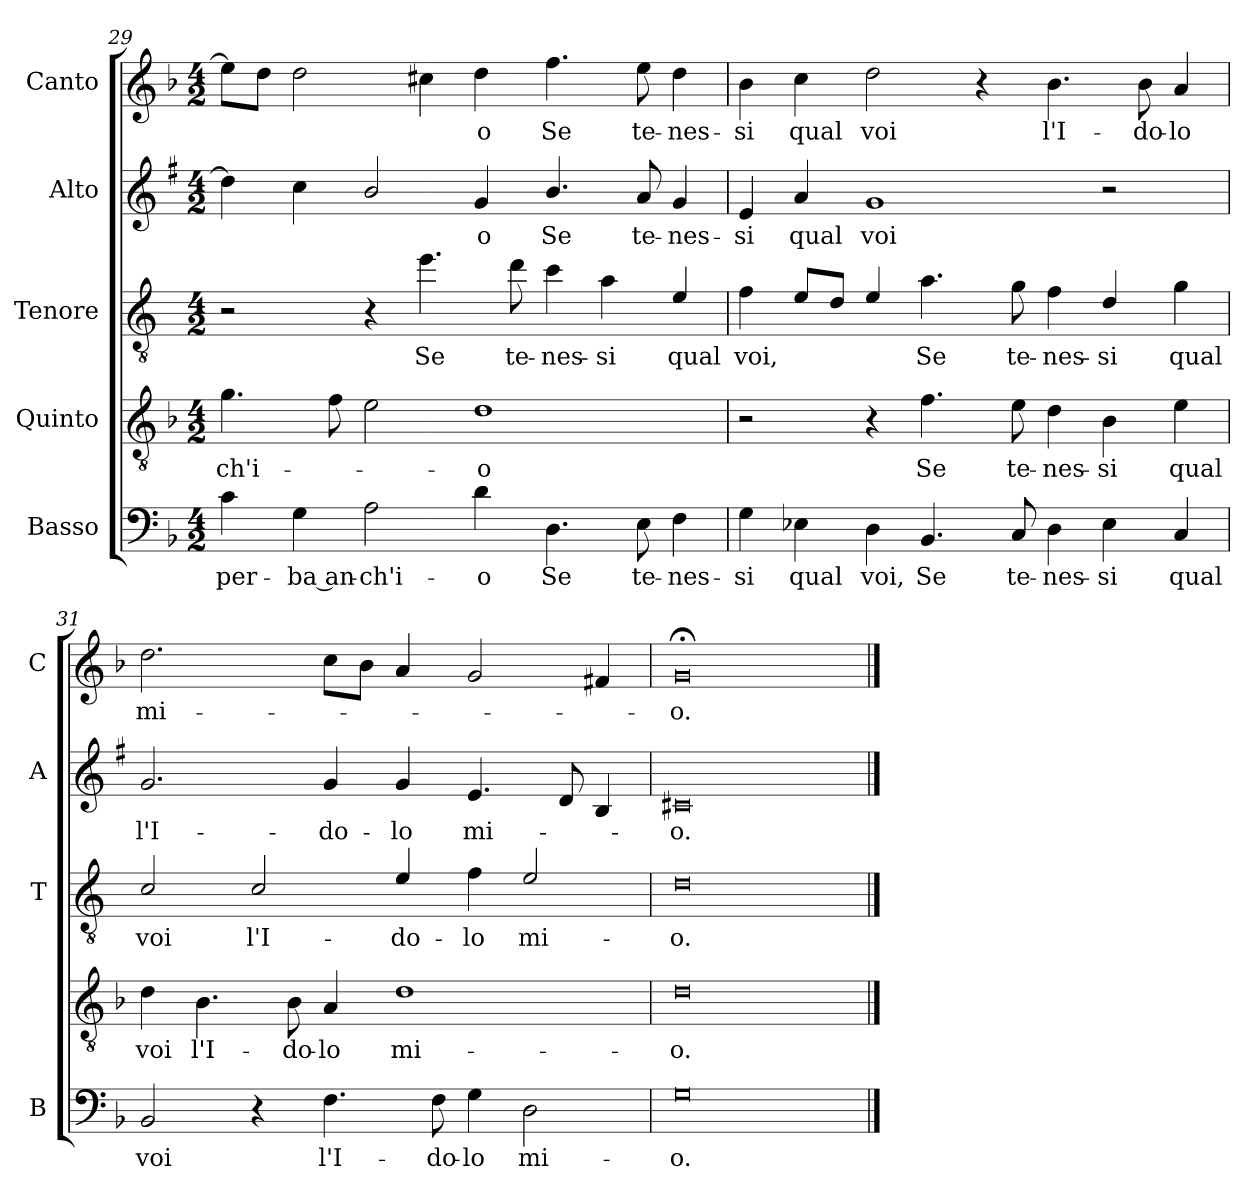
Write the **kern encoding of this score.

**kern	**text	**kern	**text	**kern	**text	**kern	**text	**kern	**text
*part5	*part5	*part4	*part4	*part3	*part3	*part2	*part2	*part1	*part1
*staff5	*staff5	*staff4	*staff4	*staff3	*staff3	*staff2	*staff2	*staff1	*staff1
*I"Basso	*	*I"Quinto	*	*I"Tenore	*	*I"Alto	*	*I"Canto	*
*I'B	*	*	*	*I'T	*	*I'A	*	*I'C	*
!!LO:LB:g=z
*clefF4	*	*clefGv2	*	*clefGv2	*	*clefG2	*	*clefG2	*
*	*	*	*	*ITrd4c7	*	*ITrd1c2	*	*	*
*k[b-]	*	*k[b-]	*	*k[b-]	*	*k[b-]	*	*k[b-]	*
*F:	*	*F:	*	*F:	*	*F:	*	*F:	*
*M4/2	*	*M4/2	*	*M4/2	*	*M4/2	*	*M4/2	*
=29	=29	=29	=29	=29	=29	=29	=29	=29	=29
!	!LO:LY:b	!	!LO:LY:b	!	!	!	!	!	!
4c\	-per-	4.g\	-ch'i-	2r	.	4cc\]	.	8ee\L]	.
.	.	.	.	.	.	.	.	8dd\J	.
!	!LO:LY:b	!	!	!	!	!	!	!	!
4G\	-ba an-	.	.	.	.	4b-\	.	2dd\	.
.	.	8f\	.	.	.	.	.	.	.
!	!LO:LY:b	!	!	!	!	!	!	!	!
2A\	-ch'i-	2e\	.	4r	.	2a/	.	.	.
!	!	!	!	!	!LO:LY:b	!	!	!	!
.	.	.	.	4.a\	Se	.	.	4cc#X\	.
!	!LO:LY:b	!	!LO:LY:b	!	!	!	!LO:LY:b	!	!LO:LY:b
4d\	-o	1d	-o	.	.	4f/	-o	4dd\	-o
!	!	!	!	!	!LO:LY:b	!	!	!	!
.	.	.	.	8g\	te-	.	.	.	.
!	!LO:LY:b	!	!	!	!LO:LY:b	!	!LO:LY:b	!	!LO:LY:b
4.D\	Se	.	.	4f\	-nes-	4.a/	Se	4.ff\	Se
!	!	!	!	!	!LO:LY:b	!	!	!	!
.	.	.	.	4d\	-si	.	.	.	.
!	!LO:LY:b	!	!	!	!	!	!LO:LY:b	!	!LO:LY:b
8E\	te-	.	.	.	.	8g/	te-	8ee\	te-
!	!LO:LY:b	!	!	!	!LO:LY:b	!	!LO:LY:b	!	!LO:LY:b
4F\	-nes-	.	.	4A/	qual	4f/	-nes-	4dd\	-nes-
=30	=30	=30	=30	=30	=30	=30	=30	=30	=30
!	!LO:LY:b	!	!	!	!LO:LY:b	!	!LO:LY:b	!	!LO:LY:b
4G\	-si	2r	.	4B-\	voi,	4d/	-si	4b-\	-si
!	!LO:LY:b	!	!	!	!	!	!LO:LY:b	!	!LO:LY:b
4E-X\	qual	.	.	8A/L	.	4g/	qual	4cc\	qual
.	.	.	.	8G/J	.	.	.	.	.
!	!LO:LY:b	!	!	!	!	!	!LO:LY:b	!	!LO:LY:b
4D\	voi,	4r	.	4A/	.	1f	voi	2dd\	voi
!	!LO:LY:b	!	!LO:LY:b	!	!LO:LY:b	!	!	!	!
4.BB-/	Se	4.f\	Se	4.d\	Se	.	.	.	.
.	.	.	.	.	.	.	.	4r	.
!	!LO:LY:b	!	!LO:LY:b	!	!LO:LY:b	!	!	!	!
8C/	te-	8e\	te-	8c\	te-	.	.	.	.
!	!LO:LY:b	!	!LO:LY:b	!	!LO:LY:b	!	!	!	!LO:LY:b
4D\	-nes-	4d\	-nes-	4B-\	-nes-	.	.	4.b-\	l'I-
!	!LO:LY:b	!	!LO:LY:b	!	!LO:LY:b	!	!	!	!
4E-\	-si	4B-\	-si	4G/	-si	2r	.	.	.
!	!	!	!	!	!	!	!	!	!LO:LY:b
.	.	.	.	.	.	.	.	8b-\	-do-
!	!LO:LY:b	!	!LO:LY:b	!	!LO:LY:b	!	!	!	!LO:LY:b
4C/	qual	4e\	qual	4c\	qual	.	.	4a/	-lo
=31	=31	=31	=31	=31	=31	=31	=31	=31	=31
!	!LO:LY:b	!	!LO:LY:b	!	!LO:LY:b	!	!LO:LY:b	!	!LO:LY:b
2BB-/	voi	4d\	voi	2F/	voi	2.f/	l'I-	2.dd\	mi-
!	!	!	!LO:LY:b	!	!	!	!	!	!
.	.	4.B-\	l'I-	.	.	.	.	.	.
!	!	!	!	!	!LO:LY:b	!	!	!	!
4r	.	.	.	2F/	l'I-	.	.	.	.
!	!	!	!LO:LY:b	!	!	!	!	!	!
.	.	8B-\	-do-	.	.	.	.	.	.
!	!LO:LY:b	!	!LO:LY:b	!	!	!	!LO:LY:b	!	!
4.F\	l'I-	4A/	-lo	.	.	4f/	-do-	8cc\L	.
.	.	.	.	.	.	.	.	8b-\J	.
!	!	!	!LO:LY:b	!	!LO:LY:b	!	!LO:LY:b	!	!
.	.	1d	mi-	4A/	-do-	4f/	-lo	4a/	.
!	!LO:LY:b	!	!	!	!	!	!	!	!
8F\	-do-	.	.	.	.	.	.	.	.
!	!LO:LY:b	!	!	!	!LO:LY:b	!	!LO:LY:b	!	!
4G\	-lo	.	.	4B-\	-lo	4.d/	mi-	2g/	.
!	!LO:LY:b	!	!	!	!LO:LY:b	!	!	!	!
2D\	mi-	.	.	2A/	mi-	.	.	.	.
.	.	.	.	.	.	8c/	.	.	.
.	.	.	.	.	.	4A/	.	4f#X/	.
=32	=32	=32	=32	=32	=32	=32	=32	=32	=32
!	!LO:LY:b	!	!LO:LY:b	!	!LO:LY:b	!	!LO:LY:b	!	!LO:LY:b
0G	-o.	0d	-o.	0G	-o.	0Bn	-o.	0g;<	-o.
==	==	==	==	==	==	==	==	==	==
*-	*-	*-	*-	*-	*-	*-	*-	*-	*-
